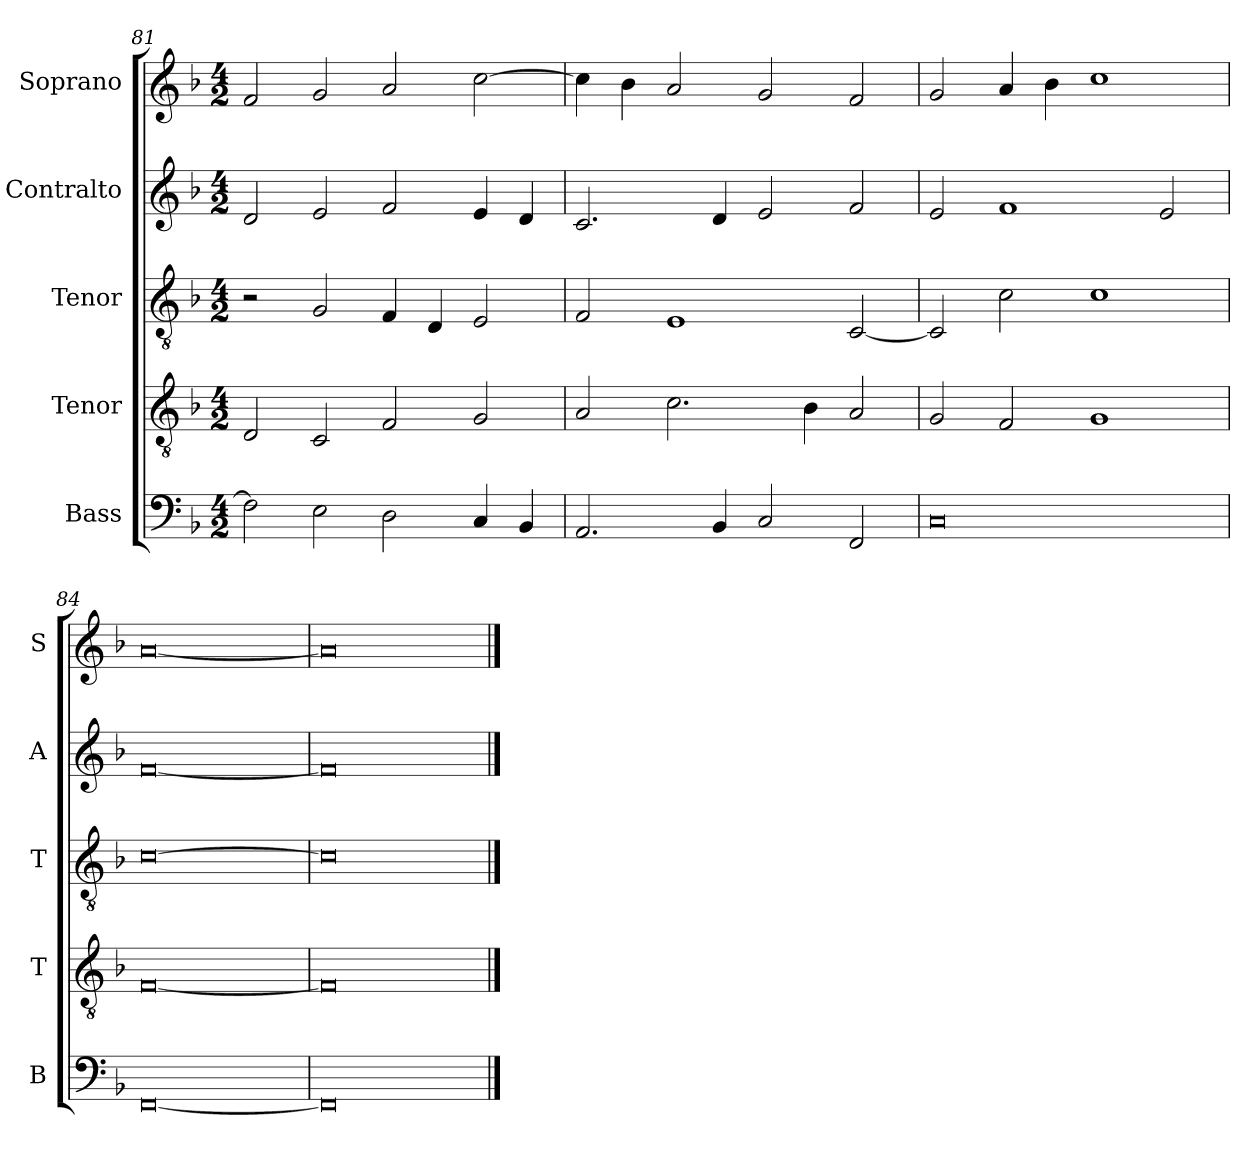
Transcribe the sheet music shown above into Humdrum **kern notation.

**kern	**kern	**kern	**kern	**kern
*part5	*part4	*part3	*part2	*part1
*staff5	*staff4	*staff3	*staff2	*staff1
*I"Bass	*I"Tenor	*I"Tenor	*I"Contralto	*I"Soprano
*I'B	*I'T	*I'T	*I'A	*I'S
*clefF4	*clefGv2	*clefGv2	*clefG2	*clefG2
*k[b-]	*k[b-]	*k[b-]	*k[b-]	*k[b-]
*F:ion	*F:ion	*F:ion	*F:ion	*F:ion
*M4/2	*M4/2	*M4/2	*M4/2	*M4/2
=81	=81	=81	=81	=81
2F]	2D	2r	2d	2f
2E	2C	2G	2e	2g
2D	2F	4F	2f	2a
.	.	4D	.	.
4C	2G	2E	4e	[2cc
4BB-	.	.	4d	.
=82	=82	=82	=82	=82
2.AA	2A	2F	2.c	4cc]
.	.	.	.	4b-
.	2.c	1E	.	2a
4BB-	.	.	4d	.
2C	.	.	2e	2g
.	4B-	.	.	.
2FF	2A	[2C	2f	2f
=83	=83	=83	=83	=83
0C	2G	2C]	2e	2g
.	2F	2c	1f	4a
.	.	.	.	4b-
.	1G	1c	.	1cc
.	.	.	2e	.
=84	=84	=84	=84	=84
[0FF	[0F	[0c	[0f	[0a
=85	=85	=85	=85	=85
0FF]	0F]	0c]	0f]	0a]
==	==	==	==	==
*-	*-	*-	*-	*-
